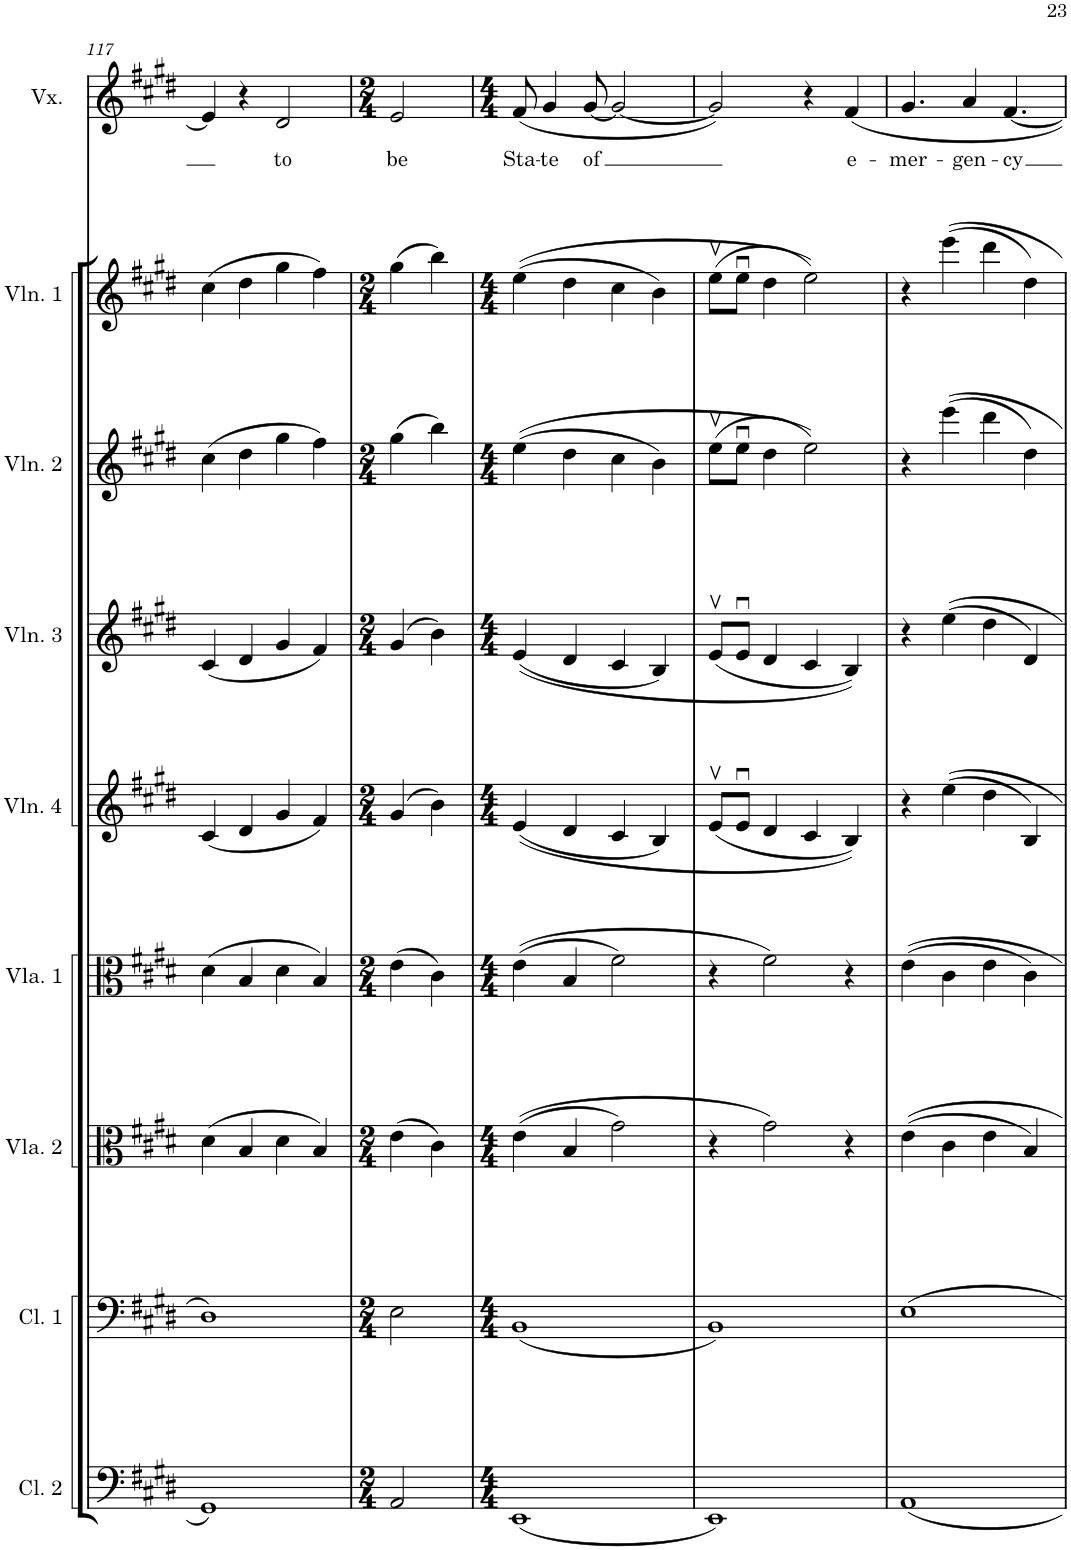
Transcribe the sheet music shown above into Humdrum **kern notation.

**kern	**kern	**kern	**kern	**kern	**kern	**kern	**kern	**kern	**text
*part9	*part8	*part7	*part6	*part5	*part4	*part3	*part2	*part1	*part1
*staff9	*staff8	*staff7	*staff6	*staff5	*staff4	*staff3	*staff2	*staff1	*staff1
*I"Cello 2	*I"Cello 1	*I"Viola 2	*I"Viola 1	*I"Violin 4	*I"Violin 3	*I"Violin 2	*I"Violin 1	*I"Vox	*
*I'Cl. 2	*I'Cl. 1	*I'Vla. 2	*I'Vla. 1	*I'Vln. 4	*I'Vln. 3	*I'Vln. 2	*I'Vln. 1	*I'Vx.	*
!!LO:PB:g=z
*clefF4	*clefF4	*clefC3	*clefC3	*clefG2	*clefG2	*clefG2	*clefG2	*clefG2	*
*k[f#c#g#d#]	*k[f#c#g#d#]	*k[f#c#g#d#]	*k[f#c#g#d#]	*k[f#c#g#d#]	*k[f#c#g#d#]	*k[f#c#g#d#]	*k[f#c#g#d#]	*k[f#c#g#d#]	*
*M4/4	*M4/4	*M4/4	*M4/4	*M4/4	*M4/4	*M4/4	*M4/4	*M4/4	*
=117	=117	=117	=117	=117	=117	=117	=117	=117	=117
1GG#	1D#	(4d#\	(4d#\	(4c#/	(4c#/	(4cc#\	(4cc#\	4e/]	.
.	.	4B/	4B/	4d#/	4d#/	4dd#\	4dd#\	4r	.
!	!	!	!	!	!	!	!	!	!LO:LY:b
.	.	4d#\	4d#\	4g#/	4g#/	4gg#\	4gg#\	2d#/	to
.	.	4B/)	4B/)	4f#/)	4f#/)	4ff#\)	4ff#\)	.	.
=118	=118	=118	=118	=118	=118	=118	=118	=118	=118
*M2/4	*M2/4	*M2/4	*M2/4	*M2/4	*M2/4	*M2/4	*M2/4	*M2/4	*
!	!	!	!	!	!	!	!	!	!LO:LY:b
2AA/	2E\	(4e\	(4e\	(4g#/	(4g#/	(4gg#\	(4gg#\	2e/	be
.	.	4c#\)	4c#\)	4b\)	4b\)	4bb\)	4bb\)	.	.
=119	=119	=119	=119	=119	=119	=119	=119	=119	=119
*M4/4	*M4/4	*M4/4	*M4/4	*M4/4	*M4/4	*M4/4	*M4/4	*M4/4	*
!	!	!	!	!	!	!	!	!	!LO:LY:b
(1EE	(1BB	((4e\	((4e\	((4e/	((4e/	((4ee\	((4ee\	(8f#/	Sta-
!	!	!	!	!	!	!	!	!	!LO:LY:b
.	.	.	.	.	.	.	.	4g#/	te
.	.	4B/	4B/	4d#/	4d#/	4dd#\	4dd#\	.	.
!	!	!	!	!	!	!	!	!	!LO:LY:b
.	.	.	.	.	.	.	.	[8g#/	of
.	.	2g#\)	2f#\)	4c#/	4c#/	4cc#\	4cc#\	2g#/_	.
.	.	.	.	4B/)	4B/)	4b\)	4b\)	.	.
=120	=120	=120	=120	=120	=120	=120	=120	=120	=120
1EE)	1BB)	4r	4r	(8ev/L	(8ev/L	(8eev\L	(8eev\L	2g#/])	.
.	.	.	.	8eu/J	8eu/J	8eeu\J	8eeu\J	.	.
.	.	2g#\)	2f#\)	4d#/	4d#/	4dd#\	4dd#\	.	.
.	.	.	.	4c#/	4c#/	2ee\))	2ee\))	4r	.
!	!	!	!	!	!	!	!	!	!LO:LY:b
.	.	4r	4r	4B/))	4B/))	.	.	4f#/	e-
=121	=121	=121	=121	=121	=121	=121	=121	=121	=121
!	!	!	!	!	!	!	!	!	!LO:LY:b
1AA	1E	(4e\	(4e\	4r	4r	4r	4r	4.g#/	-mer-
.	.	4c#\	4c#\	(4ee\	(4ee\	(4eee\	(4eee\	.	.
!	!	!	!	!	!	!	!	!	!LO:LY:b
.	.	.	.	.	.	.	.	4a/	-gen-
.	.	4e\	4e\	4dd#\	4dd#\	4ddd#\	4ddd#\	.	.
!	!	!	!	!	!	!	!	!	!LO:LY:b
.	.	.	.	.	.	.	.	[4.f#/	-cy
.	.	4B/)	4c#\)	4B/)	4d#/)	4dd#\)	4dd#\)	.	.
=	=	=	=	=	=	=	=	=	=
*-	*-	*-	*-	*-	*-	*-	*-	*-	*-
